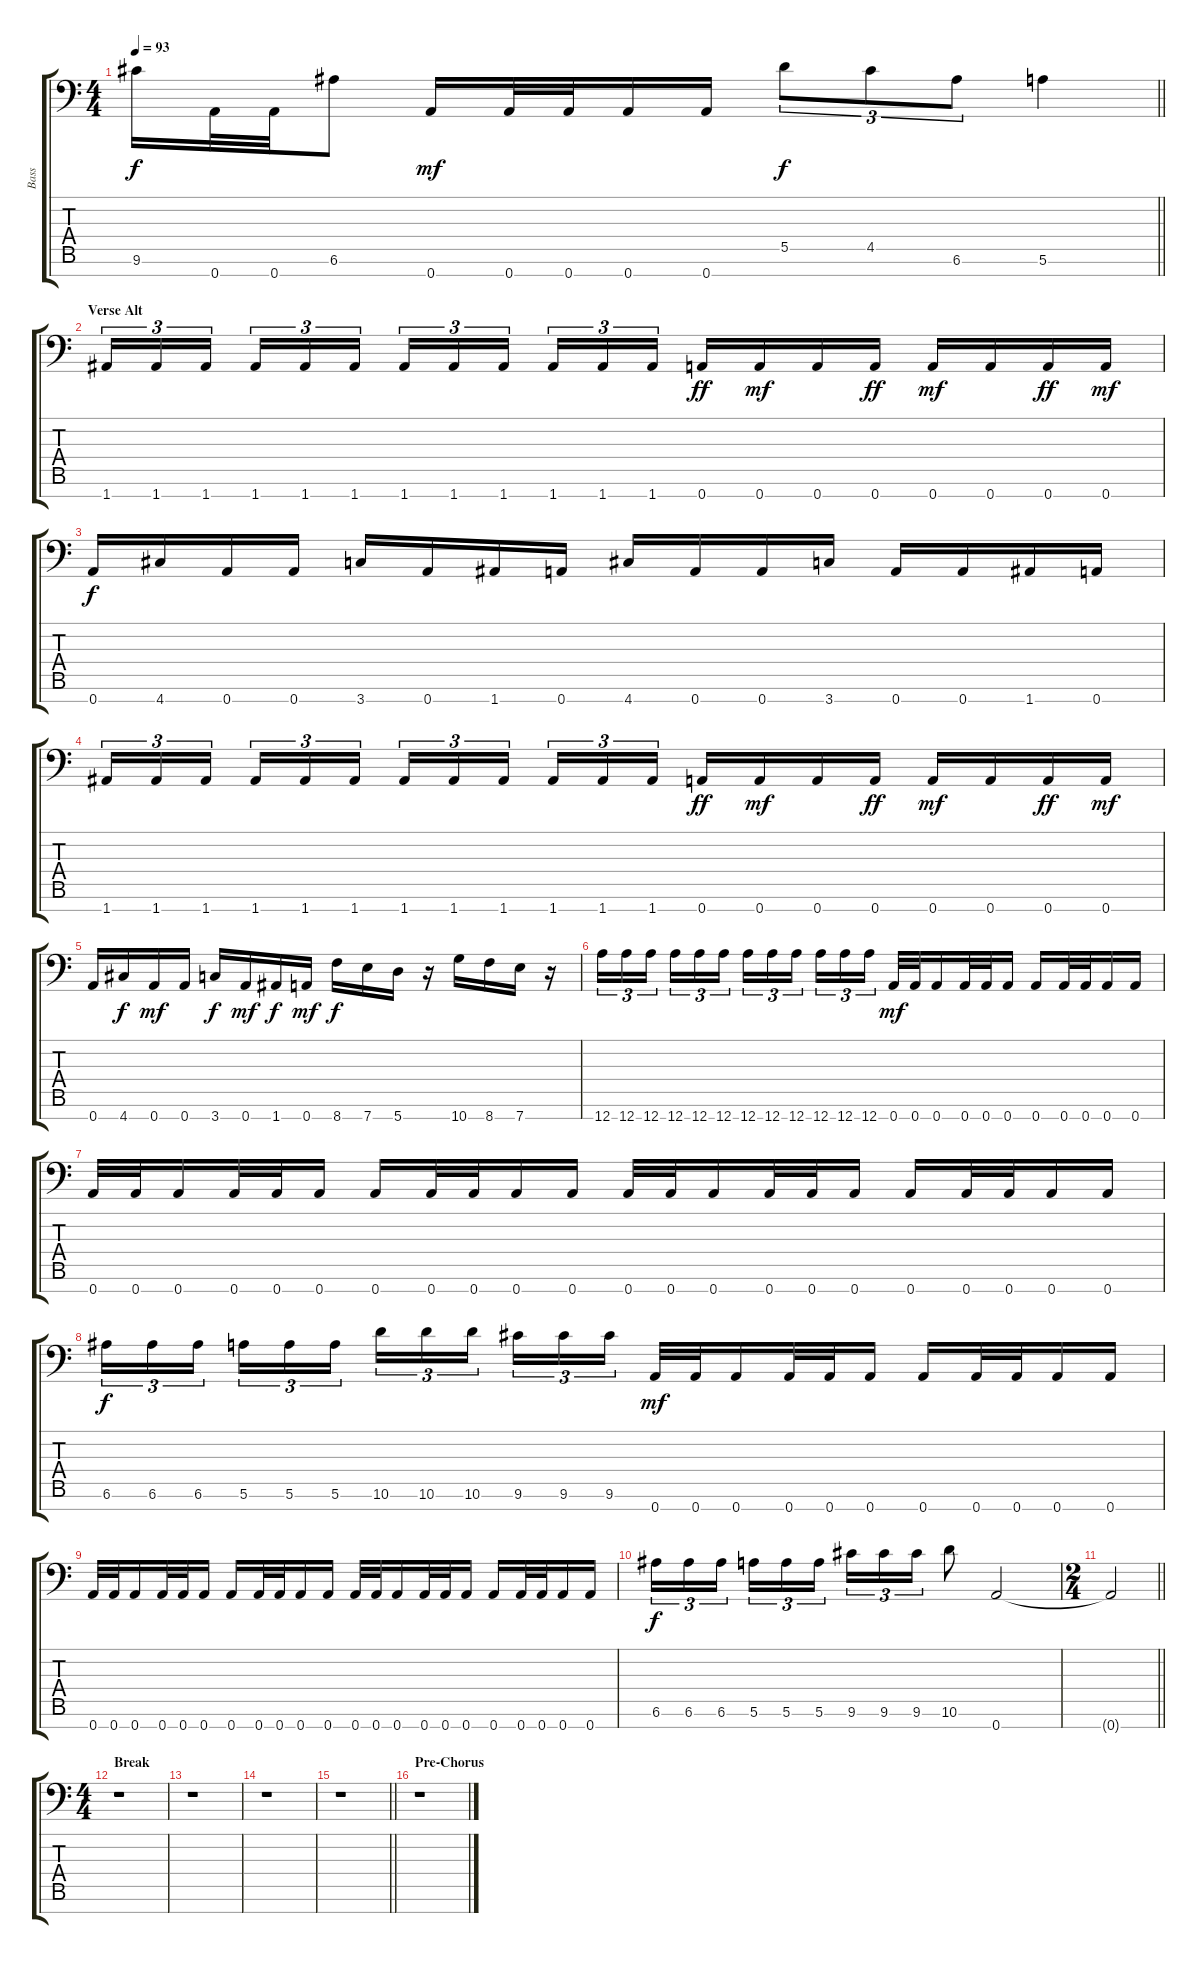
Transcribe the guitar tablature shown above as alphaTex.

\track ("Bass" "Bass") {instrument electricbasspick}
\staff {score tabs}
\tuning (E4 B3 G3 D3 A2 E2 A1) {hide}
\ts (4 4)
\tempo 93
\clef f4
\barLineRight lightlight
\ks c
9.6{t}.16{dy f} 0.7.32 0.7.32 6.6.8 0.7.16{dy mf} 0.7.32 0.7.32 0.7.16 0.7.16 5.5.8{tu (3 2) dy f} 4.5.8{tu (3 2)} 6.6.8{tu (3 2)} 5.6.4 |
\section ("" "Verse Alt")
1.7.16{tu (3 2)} 1.7.16{tu (3 2)} 1.7.16{tu (3 2) beam splitsecondary} 1.7.16{tu (3 2)} 1.7.16{tu (3 2)} 1.7.16{tu (3 2)} 1.7.16{tu (3 2)} 1.7.16{tu (3 2)} 1.7.16{tu (3 2) beam splitsecondary} 1.7.16{tu (3 2)} 1.7.16{tu (3 2)} 1.7.16{tu (3 2)} 0.7.16{dy ff} 0.7.16{dy mf} 0.7.16 0.7.16{dy ff} 0.7.16{dy mf} 0.7.16 0.7.16{dy ff} 0.7.16{dy mf} |
0.7.16{dy f} 4.7.16 0.7.16 0.7.16 3.7.16 0.7.16 1.7.16 0.7.16 4.7.16 0.7.16 0.7.16 3.7.16 0.7.16 0.7.16 1.7.16 0.7.16 |
1.7.16{tu (3 2)} 1.7.16{tu (3 2)} 1.7.16{tu (3 2) beam splitsecondary} 1.7.16{tu (3 2)} 1.7.16{tu (3 2)} 1.7.16{tu (3 2)} 1.7.16{tu (3 2)} 1.7.16{tu (3 2)} 1.7.16{tu (3 2) beam splitsecondary} 1.7.16{tu (3 2)} 1.7.16{tu (3 2)} 1.7.16{tu (3 2)} 0.7.16{dy ff} 0.7.16{dy mf} 0.7.16 0.7.16{dy ff} 0.7.16{dy mf} 0.7.16 0.7.16{dy ff} 0.7.16{dy mf} |
0.7.16 4.7.16{dy f} 0.7.16{dy mf} 0.7.16 3.7.16{dy f} 0.7.16{dy mf} 1.7.16{dy f} 0.7.16{dy mf} 8.7.16{dy f} 7.7.16 5.7.16 r.16 10.7.16 8.7.16 7.7.16 r.16 |
12.7.16{tu (3 2)} 12.7.16{tu (3 2)} 12.7.16{tu (3 2) beam splitsecondary} 12.7.16{tu (3 2)} 12.7.16{tu (3 2)} 12.7.16{tu (3 2)} 12.7.16{tu (3 2)} 12.7.16{tu (3 2)} 12.7.16{tu (3 2) beam splitsecondary} 12.7.16{tu (3 2)} 12.7.16{tu (3 2)} 12.7.16{tu (3 2)} 0.7.32{dy mf} 0.7.32 0.7.16 0.7.32 0.7.32 0.7.16 0.7.16 0.7.32 0.7.32 0.7.16 0.7.16 |
0.7.32 0.7.32 0.7.16 0.7.32 0.7.32 0.7.16 0.7.16 0.7.32 0.7.32 0.7.16 0.7.16 0.7.32 0.7.32 0.7.16 0.7.32 0.7.32 0.7.16 0.7.16 0.7.32 0.7.32 0.7.16 0.7.16 |
6.6.16{tu (3 2) dy f} 6.6.16{tu (3 2)} 6.6.16{tu (3 2) beam splitsecondary} 5.6.16{tu (3 2)} 5.6.16{tu (3 2)} 5.6.16{tu (3 2)} 10.6.16{tu (3 2)} 10.6.16{tu (3 2)} 10.6.16{tu (3 2) beam splitsecondary} 9.6.16{tu (3 2)} 9.6.16{tu (3 2)} 9.6.16{tu (3 2)} 0.7.32{dy mf} 0.7.32 0.7.16 0.7.32 0.7.32 0.7.16 0.7.16 0.7.32 0.7.32 0.7.16 0.7.16 |
0.7.32 0.7.32 0.7.16 0.7.32 0.7.32 0.7.16 0.7.16 0.7.32 0.7.32 0.7.16 0.7.16 0.7.32 0.7.32 0.7.16 0.7.32 0.7.32 0.7.16 0.7.16 0.7.32 0.7.32 0.7.16 0.7.16 |
6.6.16{tu (3 2) dy f} 6.6.16{tu (3 2)} 6.6.16{tu (3 2) beam splitsecondary} 5.6.16{tu (3 2)} 5.6.16{tu (3 2)} 5.6.16{tu (3 2)} 9.6.16{tu (3 2)} 9.6.16{tu (3 2)} 9.6.16{tu (3 2)} 10.6.8 0.7.2 |
\ts (2 4)
\barLineRight lightlight
0.7{t}.2 |
\ts (4 4)
\section ("" "Break")
r.1 |
r.1 |
r.1 |
\barLineRight lightlight
r.1 |
\section ("" "Pre-Chorus")
r.1
